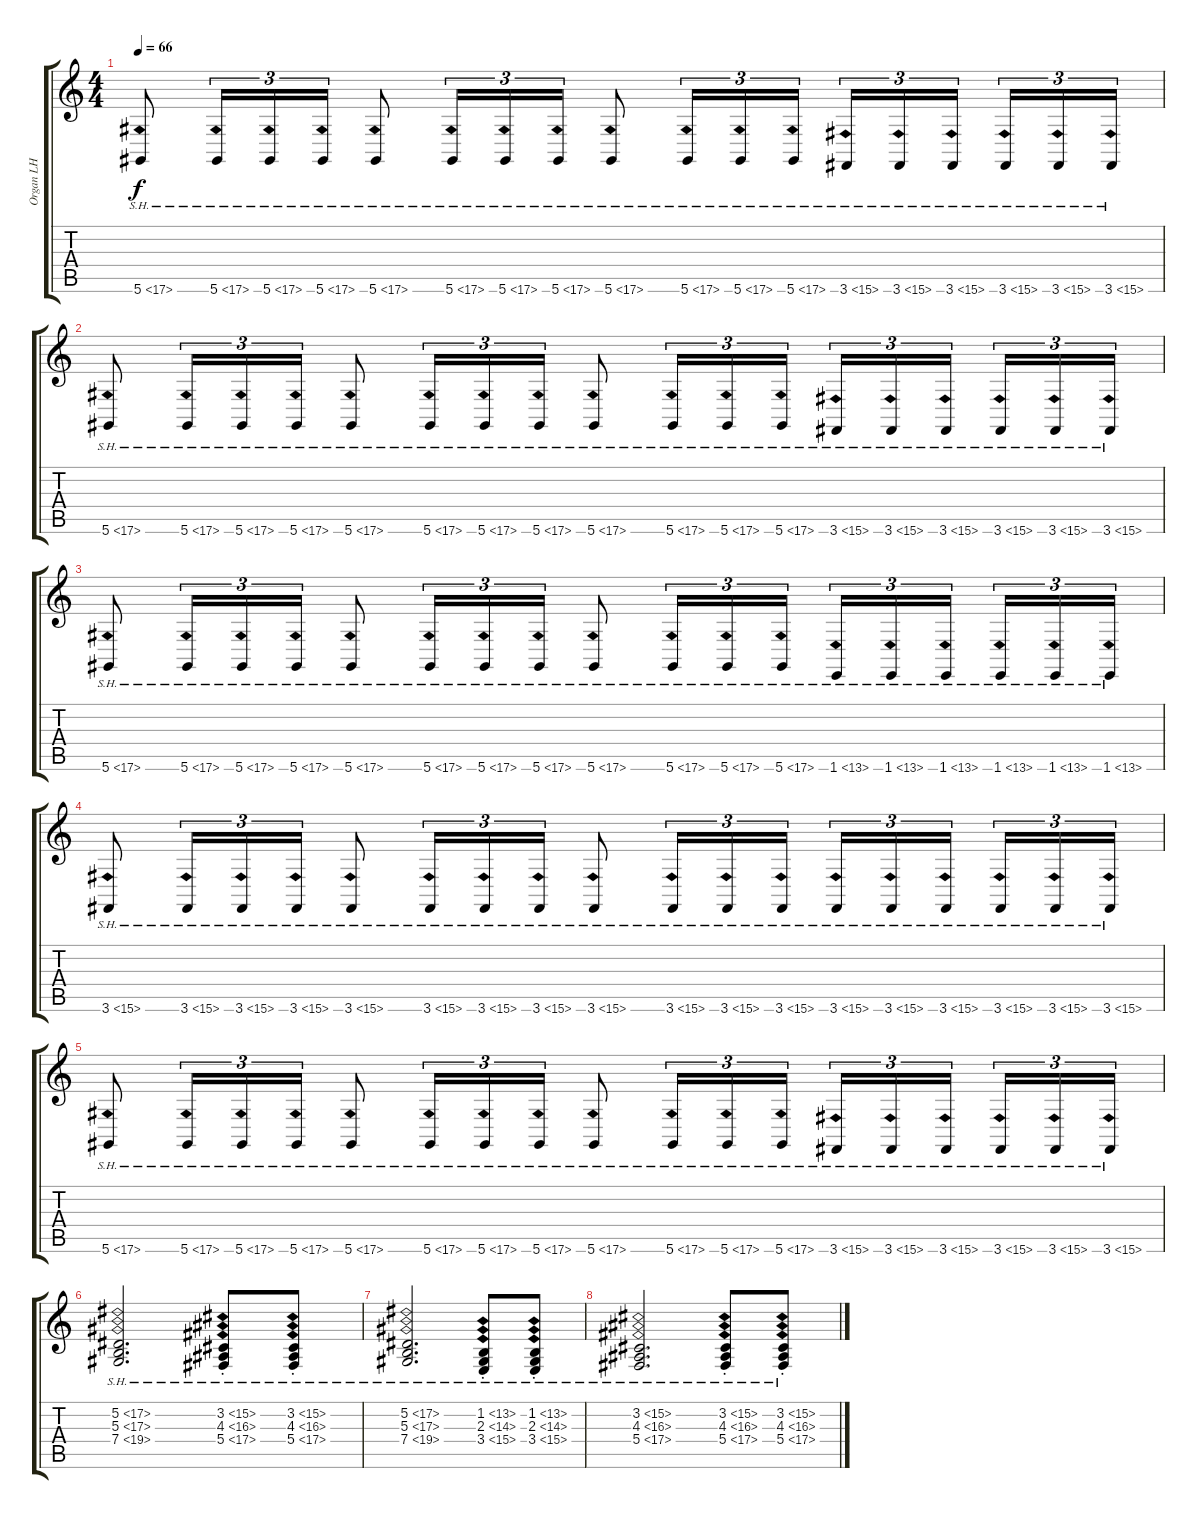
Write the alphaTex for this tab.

\track ("Organ LH" "Organ LH") {instrument percussiveorgan}
\staff {score tabs}
\tuning (Eb4 Bb3 Gb3 Db3 Ab2 Eb2) {hide}
\ts (4 4)
\tempo 66
\clef g2
\ks c
5.6{sh 12}.8{dy f} 5.6{sh 12}.16{tu (3 2)} 5.6{sh 12}.16{tu (3 2)} 5.6{sh 12}.16{tu (3 2)} 5.6{sh 12}.8 5.6{sh 12}.16{tu (3 2)} 5.6{sh 12}.16{tu (3 2)} 5.6{sh 12}.16{tu (3 2)} 5.6{sh 12}.8 5.6{sh 12}.16{tu (3 2)} 5.6{sh 12}.16{tu (3 2)} 5.6{sh 12}.16{tu (3 2)} 3.6{sh 12}.16{tu (3 2)} 3.6{sh 12}.16{tu (3 2)} 3.6{sh 12}.16{tu (3 2)} 3.6{sh 12}.16{tu (3 2)} 3.6{sh 12}.16{tu (3 2)} 3.6{sh 12}.16{tu (3 2)} |
5.6{sh 12}.8 5.6{sh 12}.16{tu (3 2)} 5.6{sh 12}.16{tu (3 2)} 5.6{sh 12}.16{tu (3 2)} 5.6{sh 12}.8 5.6{sh 12}.16{tu (3 2)} 5.6{sh 12}.16{tu (3 2)} 5.6{sh 12}.16{tu (3 2)} 5.6{sh 12}.8 5.6{sh 12}.16{tu (3 2)} 5.6{sh 12}.16{tu (3 2)} 5.6{sh 12}.16{tu (3 2)} 3.6{sh 12}.16{tu (3 2)} 3.6{sh 12}.16{tu (3 2)} 3.6{sh 12}.16{tu (3 2)} 3.6{sh 12}.16{tu (3 2)} 3.6{sh 12}.16{tu (3 2)} 3.6{sh 12}.16{tu (3 2)} |
5.6{sh 12}.8 5.6{sh 12}.16{tu (3 2)} 5.6{sh 12}.16{tu (3 2)} 5.6{sh 12}.16{tu (3 2)} 5.6{sh 12}.8 5.6{sh 12}.16{tu (3 2)} 5.6{sh 12}.16{tu (3 2)} 5.6{sh 12}.16{tu (3 2)} 5.6{sh 12}.8 5.6{sh 12}.16{tu (3 2)} 5.6{sh 12}.16{tu (3 2)} 5.6{sh 12}.16{tu (3 2)} 1.6{sh 12}.16{tu (3 2)} 1.6{sh 12}.16{tu (3 2)} 1.6{sh 12}.16{tu (3 2)} 1.6{sh 12}.16{tu (3 2)} 1.6{sh 12}.16{tu (3 2)} 1.6{sh 12}.16{tu (3 2)} |
3.6{sh 12}.8 3.6{sh 12}.16{tu (3 2)} 3.6{sh 12}.16{tu (3 2)} 3.6{sh 12}.16{tu (3 2)} 3.6{sh 12}.8 3.6{sh 12}.16{tu (3 2)} 3.6{sh 12}.16{tu (3 2)} 3.6{sh 12}.16{tu (3 2)} 3.6{sh 12}.8 3.6{sh 12}.16{tu (3 2)} 3.6{sh 12}.16{tu (3 2)} 3.6{sh 12}.16{tu (3 2)} 3.6{sh 12}.16{tu (3 2)} 3.6{sh 12}.16{tu (3 2)} 3.6{sh 12}.16{tu (3 2)} 3.6{sh 12}.16{tu (3 2)} 3.6{sh 12}.16{tu (3 2)} 3.6{sh 12}.16{tu (3 2)} |
5.6{sh 12}.8 5.6{sh 12}.16{tu (3 2)} 5.6{sh 12}.16{tu (3 2)} 5.6{sh 12}.16{tu (3 2)} 5.6{sh 12}.8 5.6{sh 12}.16{tu (3 2)} 5.6{sh 12}.16{tu (3 2)} 5.6{sh 12}.16{tu (3 2)} 5.6{sh 12}.8 5.6{sh 12}.16{tu (3 2)} 5.6{sh 12}.16{tu (3 2)} 5.6{sh 12}.16{tu (3 2)} 3.6{sh 12}.16{tu (3 2)} 3.6{sh 12}.16{tu (3 2)} 3.6{sh 12}.16{tu (3 2)} 3.6{sh 12}.16{tu (3 2)} 3.6{sh 12}.16{tu (3 2)} 3.6{sh 12}.16{tu (3 2)} |
\section ("" "")
(5.2{sh 12} 5.3{sh 12} 7.4{sh 12}).2{d} (3.2{sh 12 st} 4.3{sh 12 st} 5.4{sh 12 st}).8 (3.2{sh 12 st} 4.3{sh 12 st} 5.4{sh 12 st}).8 |
(5.2{sh 12} 5.3{sh 12} 7.4{sh 12}).2{d} (1.2{sh 12 st} 2.3{sh 12 st} 3.4{sh 12 st}).8 (1.2{sh 12 st} 2.3{sh 12 st} 3.4{sh 12 st}).8 |
(3.2{sh 12} 4.3{sh 12} 5.4{sh 12}).2{d} (3.2{sh 12 st} 4.3{sh 12 st} 5.4{sh 12 st}).8 (3.2{sh 12 st} 4.3{sh 12 st} 5.4{sh 12 st}).8
